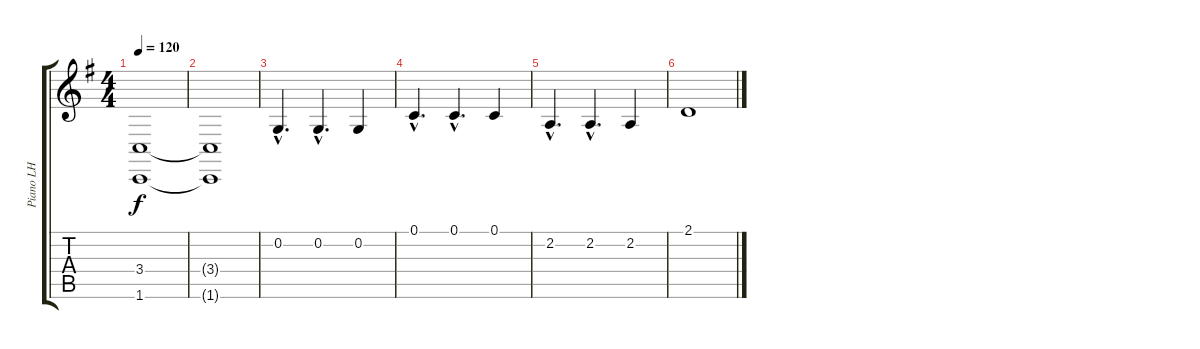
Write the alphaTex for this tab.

\track ("Piano LH" "Piano LH") {instrument acousticgrandpiano}
\staff {score tabs}
\tuning (C4 G3 D3 A2 E2 B1) {hide}
\ts (4 4)
\tempo 120
\clef g2
\ks g
(3.4{t} 1.6{t}).1{dy f} |
(3.4{t} 1.6{t}).1 |
0.2{hac}.4{d} 0.2{hac}.4{d} 0.2.4 |
0.1{hac}.4{d} 0.1{hac}.4{d} 0.1.4 |
2.2{hac}.4{d} 2.2{hac}.4{d} 2.2.4 |
2.1.1
